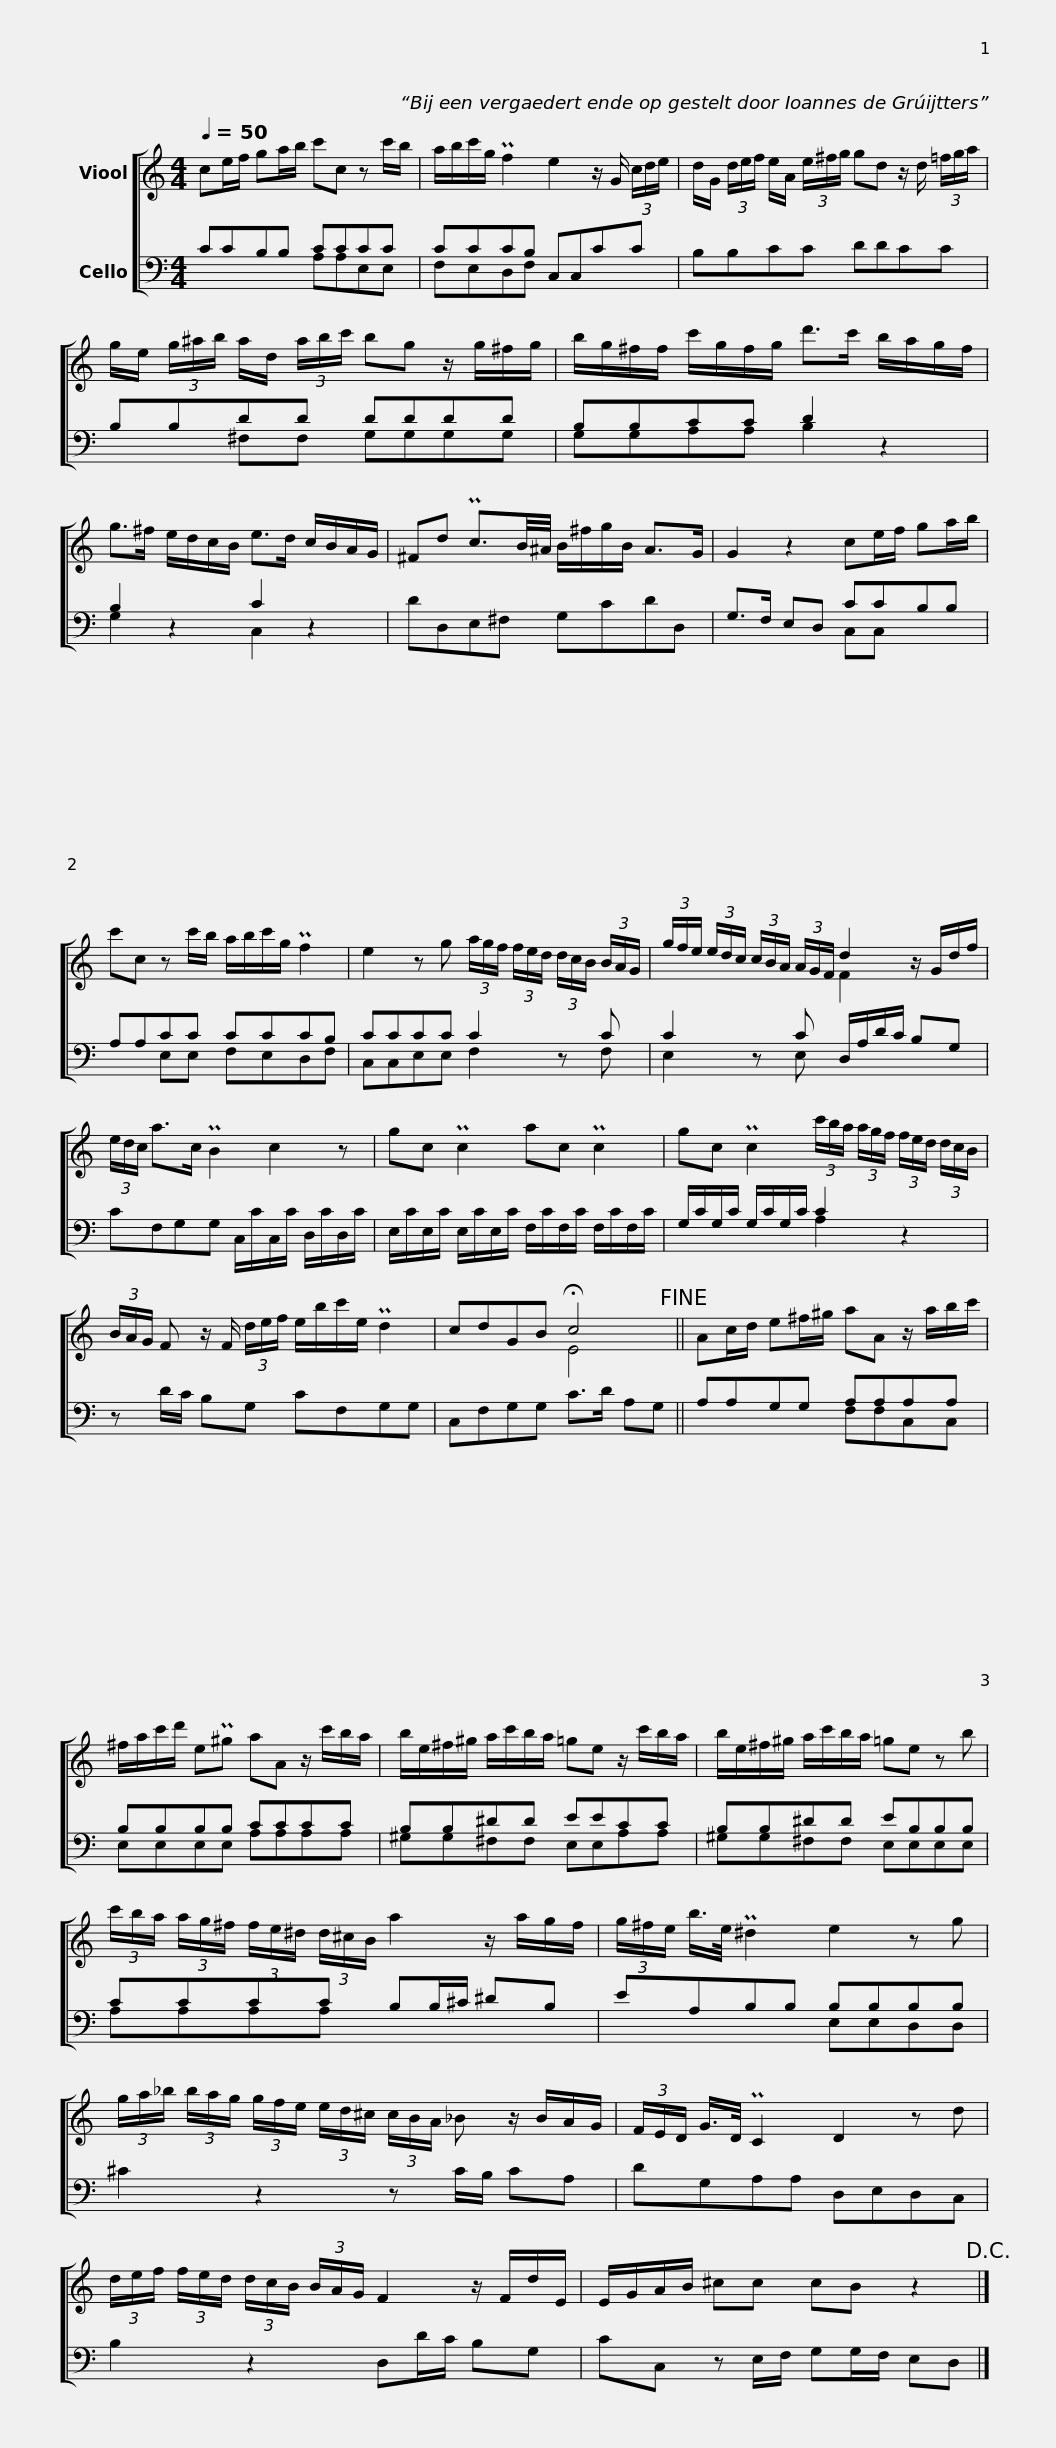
X:1
%%score [ ( 1 2 ) ( 3 4 ) ]
L:1/8
Q:1/4=50
M:4/4
I:linebreak $
K:C
V:1 treble
V:2 treble
V:3 bass
V:4 bass
V:1
 ce/f/ ga/b/ c'c z c'/b/ | a/b/c'/g/ Pf2 e2 z/ G/ (3c/d/e/ | d/G/ (3d/e/f/ e/A/ (3e/^f/g/ gd z/ d/ (3=f/g/a/ |$ g/e/ (3g/^a/b/ a/d/ (3a/b/c'/ bg z/ g/^f/g/ | b/g/^f/f/ c'/g/f/g/ d'>c' b/a/g/f/ | %5
 g>^f e/d/c/B/ e>d c/B/A/G/ |$ ^Fd Pc3/2B/4^A/4 B/^f/g/B/ A>G | G2 z2 ce/f/ ga/b/ | c'c z c'/b/ a/b/c'/g/ Pf2 |$ e2 z g (3a/g/f/ (3f/e/d/ (3d/c/B/ (3B/A/G/ | %10
 (3g/f/e/ (3e/d/c/ (3c/B/A/ (3A/G/F/ d2 z/ G/d/f/ | (3e/d/c/ a>c PB2 c2 z |$ gc Pc2 ac Pc2 | gc Pc2 (3c'/b/a/ (3a/g/f/ (3f/e/d/ (3d/c/B/ | (3B/A/G/ F z/ F/ (3d/e/f/ e/b/c'/e/ Pd2 |$ %15
 cdGB !fermata!c4!fine! || Ac/d/ e^f/^g/ aA z/ a/b/c'/ | ^f/a/c'/d'/ eP^g aA z/ c'/b/a/ |$ b/e/^f/^g/ a/c'/b/a/ =ge z/ c'/b/a/ | b/e/^f/^g/ a/c'/b/a/ =ge z b |$ %20
 (3c'/b/a/ (3a/g/^f/ (3f/e/^d/ (3d/^c/B/ a2 z/ a/g/f/ | (3g/^f/e/ b/>e/ P^d2 e2 z g |$ (3g/a/_b/ (3b/a/g/ (3g/f/e/ (3e/d/^c/ (3c/B/A/ _B z/ B/A/G/ | (3F/E/D/ G/>D/ PC2 D2 z d |$ (3d/e/f/ (3f/e/d/ (3d/c/B/ (3B/A/G/ F2 z/ F/d/E/ | %25
 E/G/A/B/ ^cc cB z2!D.C.! |] %26
V:2
 x8 | x8 | x8 |$ x8 | x8 | %5
 x8 |$ x8 | x8 | x8 |$ x8 | %10
 x4 F2 x2 | x8 |$ x8 | x8 | x8 |$ %15
 x4 E4 || x8 | x8 |$ x8 | x8 |$ %20
 x8 | x8 |$ x8 | x8 |$ x8 | %25
 x8 |] %26
V:3
 CCB,B, CCCC | CCCB, C,C,CC | B,B,CC DDCC |$ B,B,DD DDDD | B,B,CC D2 z2 | %5
 B,2 z2 C2 z2 |$ DD,E,^F, G,CDD, | G,>F, E,D, CCB,B, | A,A,CC CCCB, |$ CCCC C2 z C | %10
 C2 z C D,/A,/D/C/ B,G, | CF,G,G, C,/C/C,/C/ D,/C/D,/C/ |$ E,/C/E,/C/ E,/C/E,/C/ F,/C/F,/C/ F,/C/F,/C/ | G,/C/G,/C/ G,/C/G,/C/ C2 z2 | z D/C/ B,G, CF,G,G, |$ %15
 C,F,G,G, C>D A,G, || A,A,G,G, A,A,A,A, | B,B,B,B, CCCC |$ B,B,^DD EECC | B,B,^DD EB,B,B, |$ %20
 CCCC B,B,/^C/ ^DB, | EA,B,B, B,B,B,B, |$ ^C2 z2 z C/B,/ CA, | DG,A,A, D,E,D,C, |$ B,2 z2 D,D/C/ B,G, | %25
 CC, z E,/F,/ G,G,/F,/ E,D, |] %26
V:4
 x4 A,A,E,E, | F,E,D,F, x4 | x8 |$ x2 ^F,F, G,G,G,G, | G,G,A,A, B,2 x2 | %5
 G,2 x2 C,2 x2 |$ x8 | x4 C,C, x2 | x2 E,E, F,E,D,F, |$ C,C,E,E, F,2 x F, | %10
 E,2 x E, x4 | x8 |$ x8 | x4 A,2 x2 | x8 |$ %15
 x8 || x4 F,F,C,C, | E,E,E,E, A,A,A,A, |$ ^G,G,^F,F, E,E,A,A, | ^G,G,^F,F, E,E,E,E, |$ %20
 A,A,A,A, x4 | x4 E,E,D,D, |$ x8 | x8 |$ x8 | %25
 x8 |] %26
